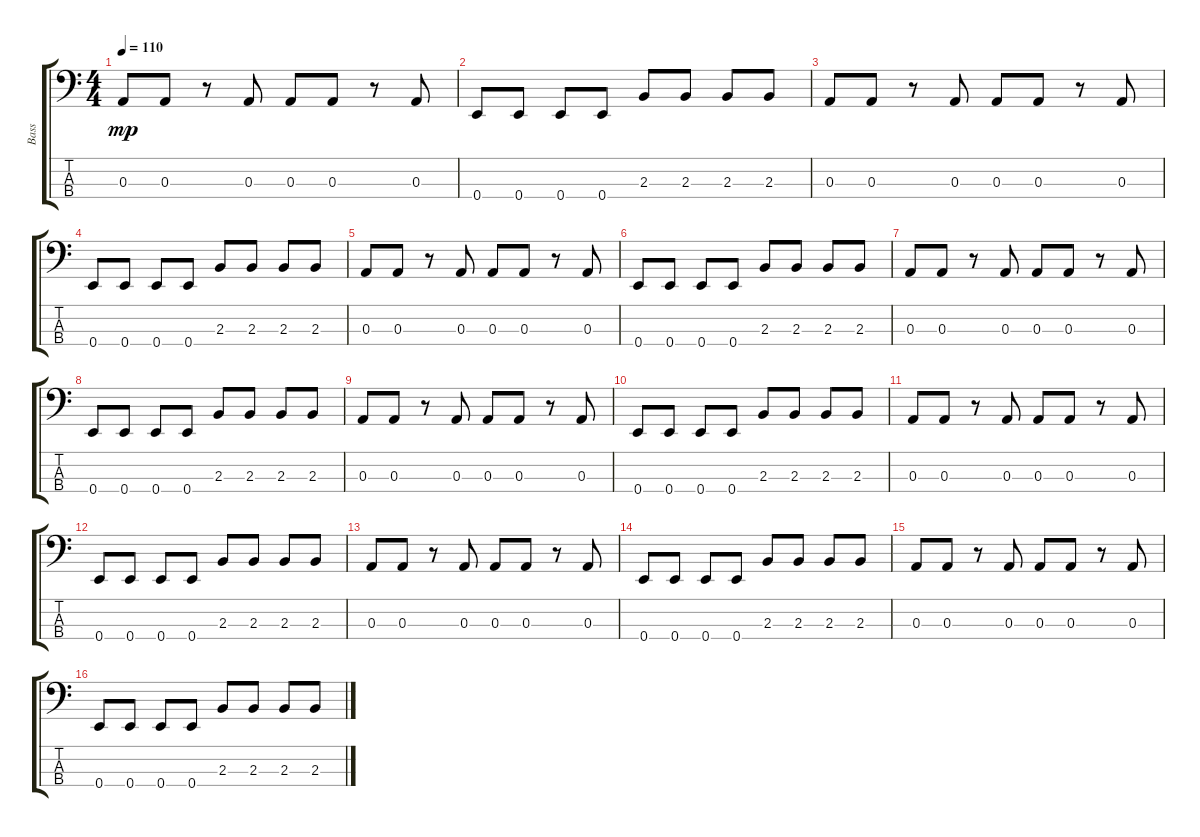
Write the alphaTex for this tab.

\track ("Bass" "Bass") {instrument electricbassfinger}
\staff {score tabs}
\tuning (G2 D2 A1 E1) {hide}
\ts (4 4)
\tempo 110
\clef f4
\ks c
0.3.8{dy mp} 0.3.8 r.8 0.3.8 0.3.8 0.3.8 r.8 0.3.8 |
0.4.8 0.4.8 0.4.8 0.4.8 2.3.8 2.3.8 2.3.8 2.3.8 |
0.3.8 0.3.8 r.8 0.3.8 0.3.8 0.3.8 r.8 0.3.8 |
0.4.8 0.4.8 0.4.8 0.4.8 2.3.8 2.3.8 2.3.8 2.3.8 |
0.3.8 0.3.8 r.8 0.3.8 0.3.8 0.3.8 r.8 0.3.8 |
0.4.8 0.4.8 0.4.8 0.4.8 2.3.8 2.3.8 2.3.8 2.3.8 |
0.3.8 0.3.8 r.8 0.3.8 0.3.8 0.3.8 r.8 0.3.8 |
0.4.8 0.4.8 0.4.8 0.4.8 2.3.8 2.3.8 2.3.8 2.3.8 |
0.3.8 0.3.8 r.8 0.3.8 0.3.8 0.3.8 r.8 0.3.8 |
0.4.8 0.4.8 0.4.8 0.4.8 2.3.8 2.3.8 2.3.8 2.3.8 |
0.3.8 0.3.8 r.8 0.3.8 0.3.8 0.3.8 r.8 0.3.8 |
0.4.8 0.4.8 0.4.8 0.4.8 2.3.8 2.3.8 2.3.8 2.3.8 |
0.3.8 0.3.8 r.8 0.3.8 0.3.8 0.3.8 r.8 0.3.8 |
0.4.8 0.4.8 0.4.8 0.4.8 2.3.8 2.3.8 2.3.8 2.3.8 |
0.3.8 0.3.8 r.8 0.3.8 0.3.8 0.3.8 r.8 0.3.8 |
0.4.8 0.4.8 0.4.8 0.4.8 2.3.8 2.3.8 2.3.8 2.3.8
